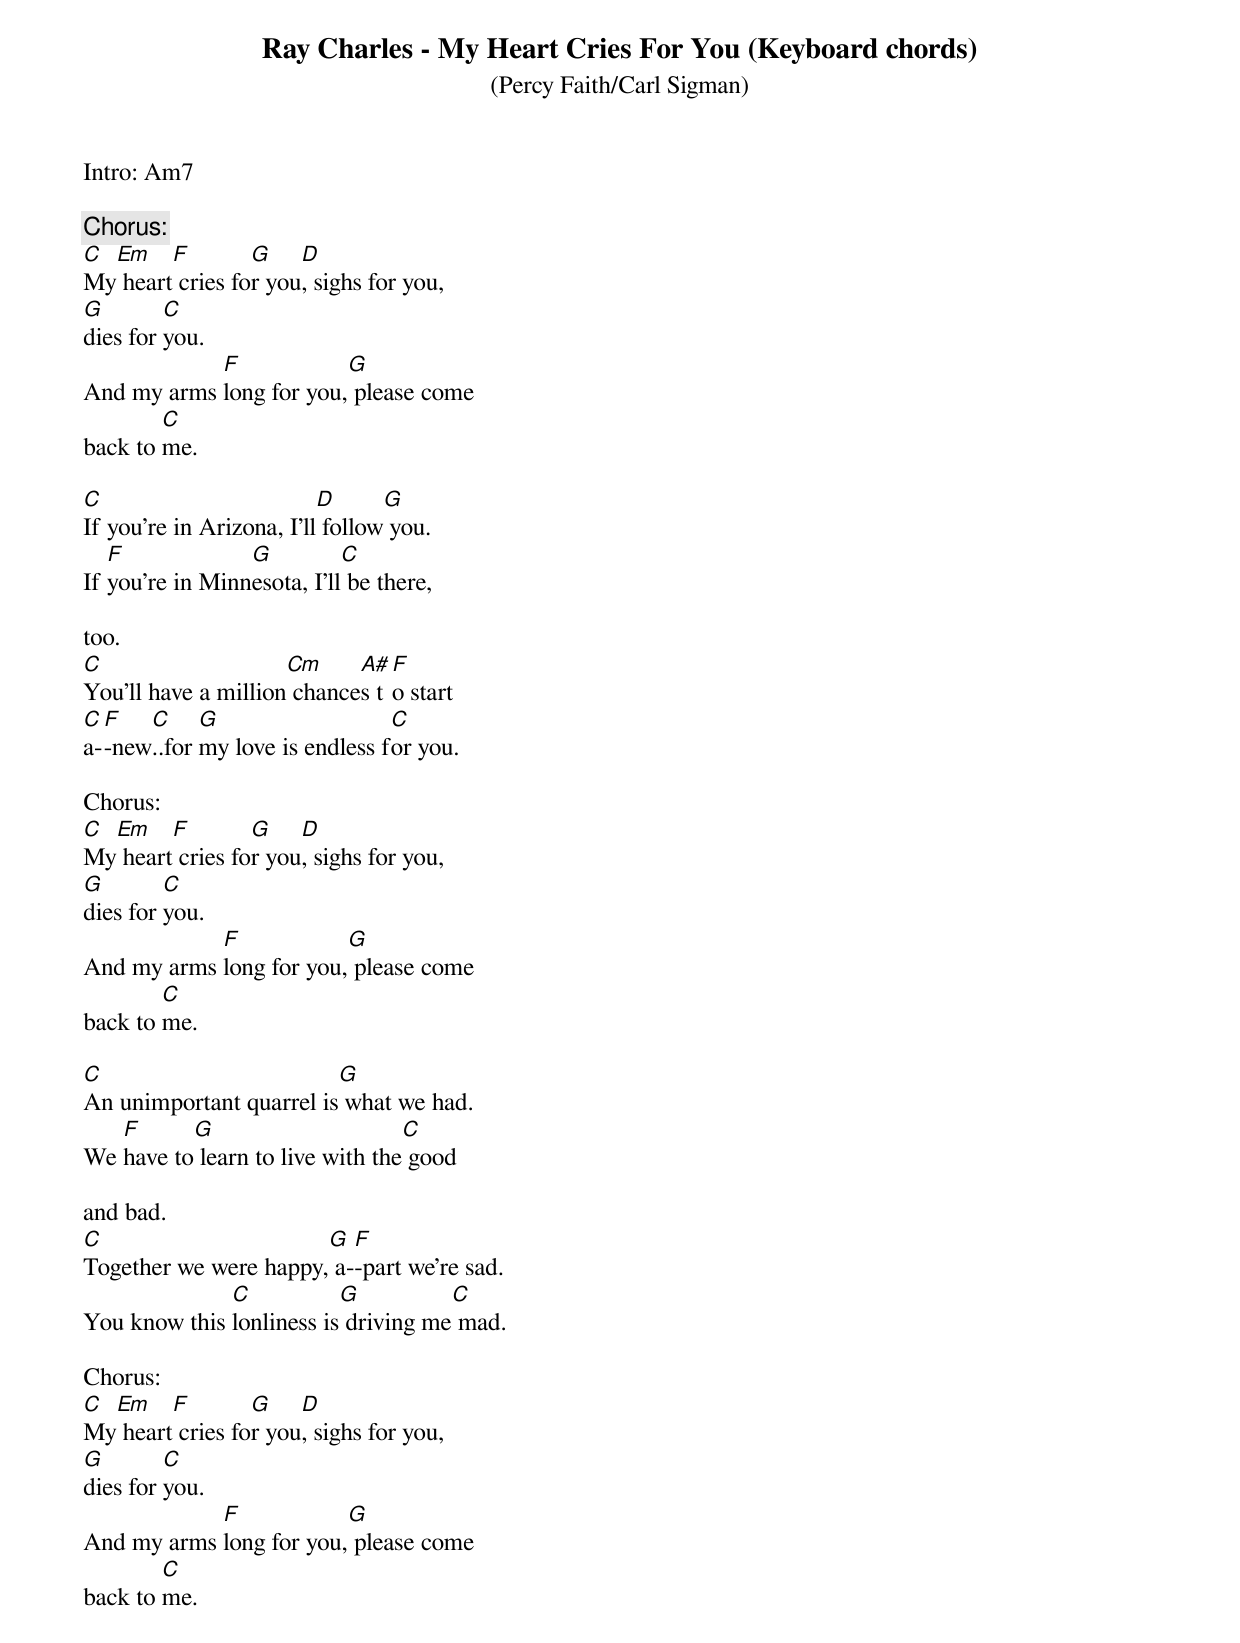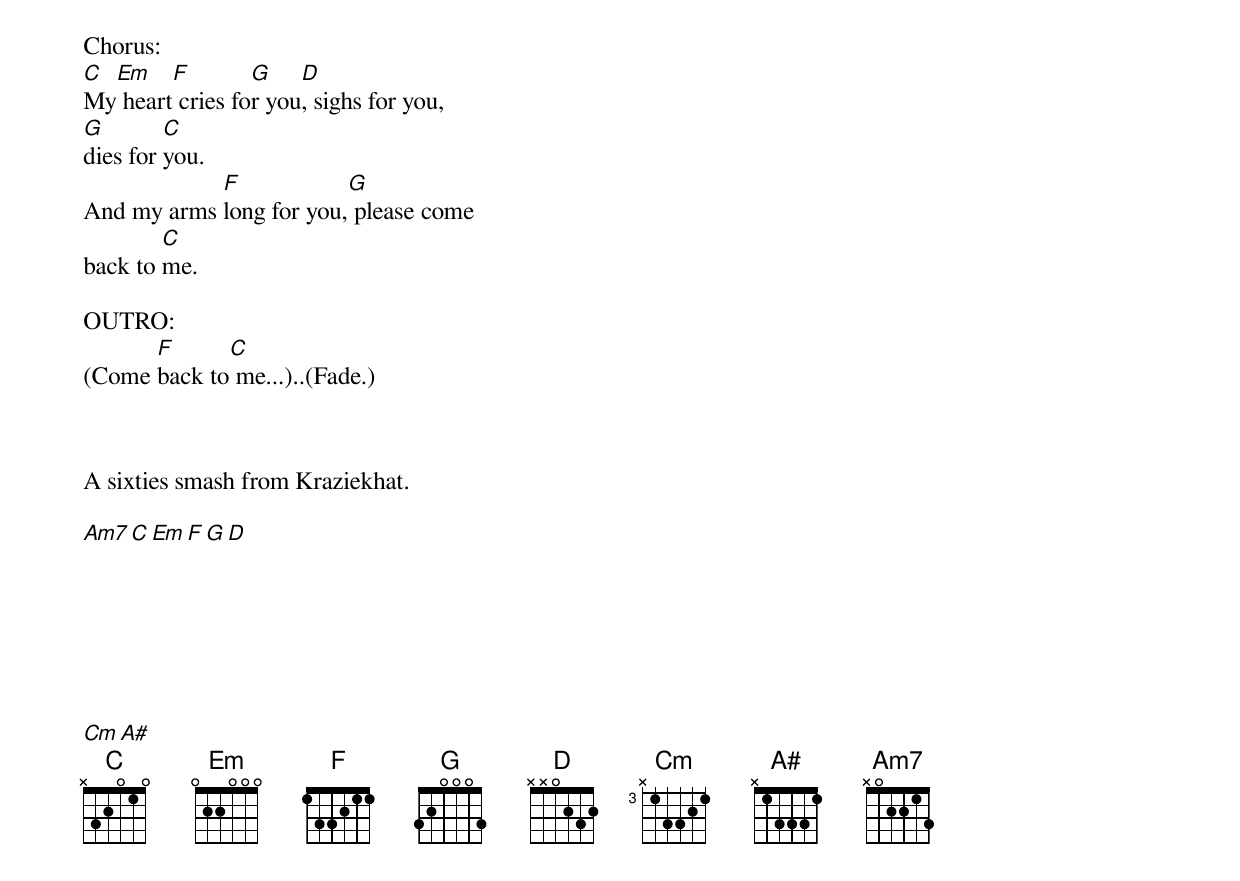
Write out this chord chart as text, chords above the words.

Ray Charles - My Heart Cries For You (Keyboard chords)
(Percy Faith/Carl Sigman)



Intro: Am7

Chorus:
C Em    F        G    D
My heart cries for you, sighs for you,
G        C
dies for you.
            F            G
And my arms long for you, please come
        C
back to me.

C                         D      G
If you're in Arizona, I'll follow you.
   F             G          C
If you're in Minnesota, I'll be there,

too.
C                    Cm     A# F
You'll have a million chances to start
C F   C     G                   C
a--new..for my love is endless for you.

Chorus:
C Em    F        G    D
My heart cries for you, sighs for you,
G        C
dies for you.
            F            G
And my arms long for you, please come
        C
back to me.

C                        G
An unimportant quarrel is what we had.
   F      G                      C
We have to learn to live with the good

and bad.
C                      G  F
Together we were happy, a--part we're sad.
              C           G          C
You know this lonliness is driving me mad.

Chorus:
C Em    F        G    D
My heart cries for you, sighs for you,
G        C
dies for you.
            F            G
And my arms long for you, please come
        C
back to me.

Chorus:
C Em    F        G    D
My heart cries for you, sighs for you,
G        C
dies for you.
            F            G
And my arms long for you, please come
        C
back to me.

OUTRO:
      F      C
(Come back to me...)..(Fade.)



A sixties smash from Kraziekhat.

  Am7    C      Em     F      G      D







  Cm     A#
